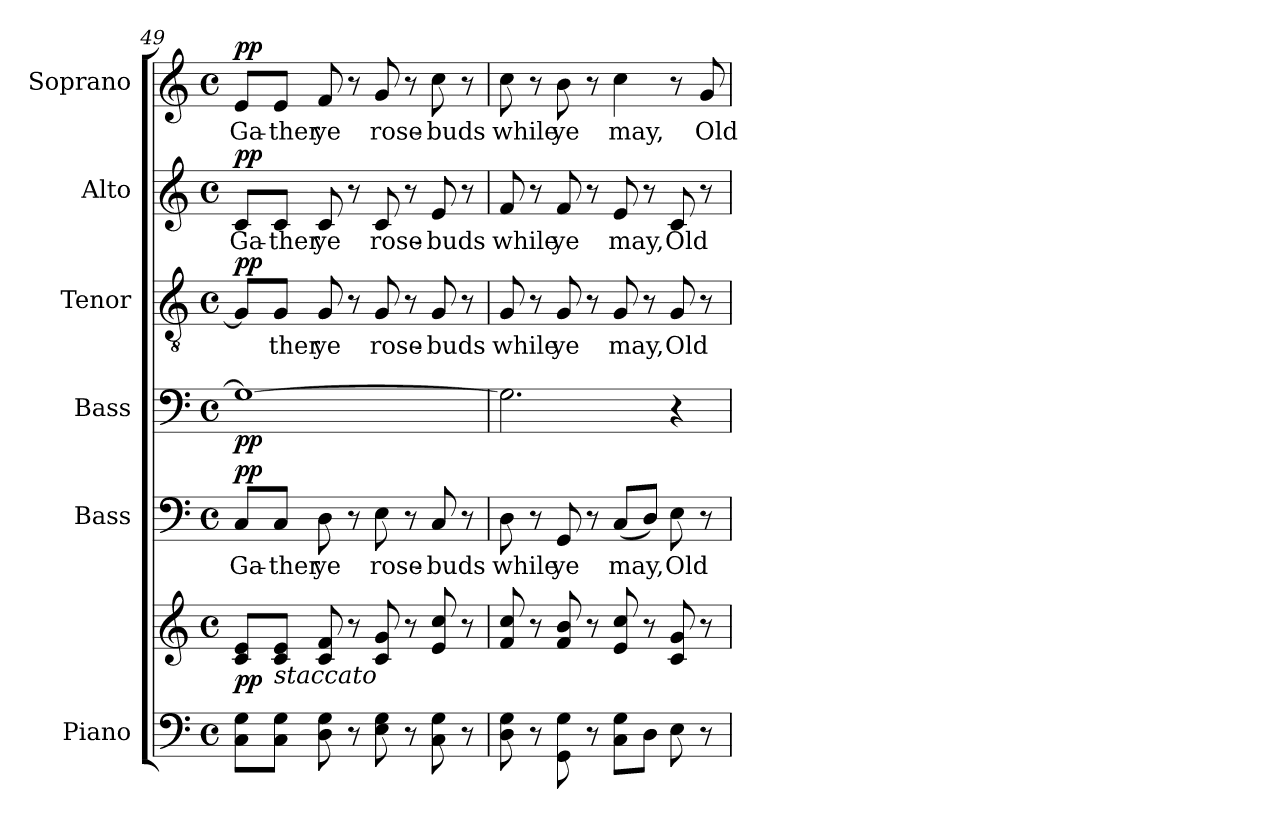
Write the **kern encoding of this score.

**kern	**kern	**dynam	**kern	**text	**dynam	**kern	**dynam	**kern	**text	**dynam	**kern	**text	**dynam	**kern	**text	**dynam
*part6	*part6	*part6	*part5	*part5	*part5	*part4	*part4	*part3	*part3	*part3	*part2	*part2	*part2	*part1	*part1	*part1
*staff7	*staff6	*staff6/7	*staff5	*staff5	*staff5	*staff4	*staff4	*staff3	*staff3	*staff3	*staff2	*staff2	*staff2	*staff1	*staff1	*staff1
*I"Piano	*	*	*I"Bass	*	*	*I"Bass	*	*I"Tenor	*	*	*I"Alto	*	*	*I"Soprano	*	*
*I'Pno.	*	*	*I'B.	*	*	*I'B.	*	*I'T.	*	*	*I'A.	*	*	*I'S.	*	*
!!LO:PB:g=z
*clefF4	*clefG2	*	*clefF4	*	*	*clefF4	*	*clefGv2	*	*	*clefG2	*	*	*clefG2	*	*
*	*	*	*	*	*	*	*	*ITrd7c12	*	*	*	*	*	*	*	*
*k[]	*k[]	*	*k[]	*	*	*k[]	*	*k[]	*	*	*k[]	*	*	*k[]	*	*
*C:	*C:	*	*C:	*	*	*C:	*	*C:	*	*	*C:	*	*	*C:	*	*
*M4/4	*M4/4	*	*M4/4	*	*	*M4/4	*	*M4/4	*	*	*M4/4	*	*	*M4/4	*	*
*met(c)	*met(c)	*	*met(c)	*	*	*met(c)	*	*met(c)	*	*	*met(c)	*	*	*met(c)	*	*
=49	=49	=49	=49	=49	=49	=49	=49	=49	=49	=49	=49	=49	=49	=49	=49	=49
!	!	!	!	!LO:LY:b:color=#000000	!	!	!	!	!	!	!	!	!	!	!	!
!	!	!	!	!	!	!	!	!	!	!	!	!LO:LY:b:color=#000000	!	!	!	!
!	!	!	!	!	!	!	!	!	!	!	!	!	!	!	!LO:LY:b:color=#000000	!
8Ci\ 8GiL	8ci/ 8eiL	pp	8Ci/L	Ga-	pp	1Gi_>	pp	8GGi/L]	.	pp	8ci/L	Ga-	pp	8ei/L	Ga-	pp
!	!	!	!	!LO:LY:b:color=#000000	!	!	!	!	!	!	!	!	!	!	!	!
!	!	!	!	!	!	!	!	!	!LO:LY:b:color=#000000	!	!	!	!	!	!	!
!	!	!	!	!	!	!	!	!	!	!	!	!LO:LY:b:color=#000000	!	!	!	!
!	!LO:TX:b:i:t=staccato	!	!	!	!	!	!	!	!	!	!	!	!	!	!	!
!	!	!	!	!	!	!	!	!	!	!	!	!	!	!	!LO:LY:b:color=#000000	!
8Ci\ 8GiJ	8ci/ 8eiJ	.	8Ci/J	-ther	.	.	.	8GGi/J	-ther	.	8ci/J	-ther	.	8ei/J	-ther	.
!	!	!	!	!LO:LY:b:color=#000000	!	!	!	!	!	!	!	!	!	!	!	!
!	!	!	!	!	!	!	!	!	!LO:LY:b:color=#000000	!	!	!	!	!	!	!
!	!	!	!	!	!	!	!	!	!	!	!	!LO:LY:b:color=#000000	!	!	!	!
!	!	!	!	!	!	!	!	!	!	!	!	!	!	!	!LO:LY:b:color=#000000	!
8Di\ 8Gi	8ci/ 8fi	.	8Di\	ye	.	.	.	8GGi/	ye	.	8ci/	ye	.	8fi/	ye	.
8r	8r	.	8r	.	.	.	.	8r	.	.	8r	.	.	8r	.	.
!	!	!	!	!LO:LY:b:color=#000000	!	!	!	!	!	!	!	!	!	!	!	!
!	!	!	!	!	!	!	!	!	!LO:LY:b:color=#000000	!	!	!	!	!	!	!
!	!	!	!	!	!	!	!	!	!	!	!	!LO:LY:b:color=#000000	!	!	!	!
!	!	!	!	!	!	!	!	!	!	!	!	!	!	!	!LO:LY:b:color=#000000	!
8Ei\ 8Gi	8ci/ 8gi	.	8Ei\	rose-	.	.	.	8GGi/	rose-	.	8ci/	rose-	.	8gi/	rose-	.
8r	8r	.	8r	.	.	.	.	8r	.	.	8r	.	.	8r	.	.
!	!	!	!	!LO:LY:b:color=#000000	!	!	!	!	!	!	!	!	!	!	!	!
!	!	!	!	!	!	!	!	!	!LO:LY:b:color=#000000	!	!	!	!	!	!	!
!	!	!	!	!	!	!	!	!	!	!	!	!LO:LY:b:color=#000000	!	!	!	!
!	!	!	!	!	!	!	!	!	!	!	!	!	!	!	!LO:LY:b:color=#000000	!
8Ci\ 8Gi	8ei/ 8cci	.	8Ci/	-buds	.	.	.	8GGi/	-buds	.	8ei/	-buds	.	8cci\	-buds	.
8r	8r	.	8r	.	.	.	.	8r	.	.	8r	.	.	8r	.	.
=50	=50	=50	=50	=50	=50	=50	=50	=50	=50	=50	=50	=50	=50	=50	=50	=50
!	!	!	!	!LO:LY:b:color=#000000	!	!	!	!	!	!	!	!	!	!	!	!
!	!	!	!	!	!	!	!	!	!LO:LY:b:color=#000000	!	!	!	!	!	!	!
!	!	!	!	!	!	!	!	!	!	!	!	!LO:LY:b:color=#000000	!	!	!	!
!	!	!	!	!	!	!	!	!	!	!	!	!	!	!	!LO:LY:b:color=#000000	!
8Di\ 8Gi	8fi/ 8cci	.	8Di\	while	.	2.Gi\]	.	8GGi/	while	.	8fi/	while	.	8cci\	while	.
8r	8r	.	8r	.	.	.	.	8r	.	.	8r	.	.	8r	.	.
!	!	!	!	!LO:LY:b:color=#000000	!	!	!	!	!	!	!	!	!	!	!	!
!	!	!	!	!	!	!	!	!	!LO:LY:b:color=#000000	!	!	!	!	!	!	!
!	!	!	!	!	!	!	!	!	!	!	!	!LO:LY:b:color=#000000	!	!	!	!
!	!	!	!	!	!	!	!	!	!	!	!	!	!	!	!LO:LY:b:color=#000000	!
8GGi\ 8Gi	8fi/ 8bi	.	8GGi/	ye	.	.	.	8GGi/	ye	.	8fi/	ye	.	8bi\	ye	.
8r	8r	.	8r	.	.	.	.	8r	.	.	8r	.	.	8r	.	.
!	!	!	!	!LO:LY:b:color=#000000	!	!	!	!	!	!	!	!	!	!	!	!
!	!	!	!	!	!	!	!	!	!LO:LY:b:color=#000000	!	!	!	!	!	!	!
!	!	!	!	!	!	!	!	!	!	!	!	!LO:LY:b:color=#000000	!	!	!	!
!	!	!	!	!	!	!	!	!	!	!	!	!	!	!	!LO:LY:b:color=#000000	!
8Ci\ 8GiL	8ei/ 8cci	.	(8Ci/L	may,	.	.	.	8GGi/	may,	.	8ei/	may,	.	4cci\	may,	.
8Di\J	8r	.	8Di/J)	.	.	.	.	8r	.	.	8r	.	.	.	.	.
!	!	!	!	!LO:LY:b:color=#000000	!	!	!	!	!	!	!	!	!	!	!	!
!	!	!	!	!	!	!	!	!	!LO:LY:b:color=#000000	!	!	!	!	!	!	!
!	!	!	!	!	!	!	!	!	!	!	!	!LO:LY:b:color=#000000	!	!	!	!
8Ei\	8ci/ 8gi	.	8Ei\	Old	.	4r	.	8GGi/	Old	.	8ci/	Old	.	8r	.	.
!	!	!	!	!	!	!	!	!	!	!	!	!	!	!	!LO:LY:b:color=#000000	!
8r	8r	.	8r	.	.	.	.	8r	.	.	8r	.	.	8gi/	Old	.
=	=	=	=	=	=	=	=	=	=	=	=	=	=	=	=	=
*-	*-	*-	*-	*-	*-	*-	*-	*-	*-	*-	*-	*-	*-	*-	*-	*-
